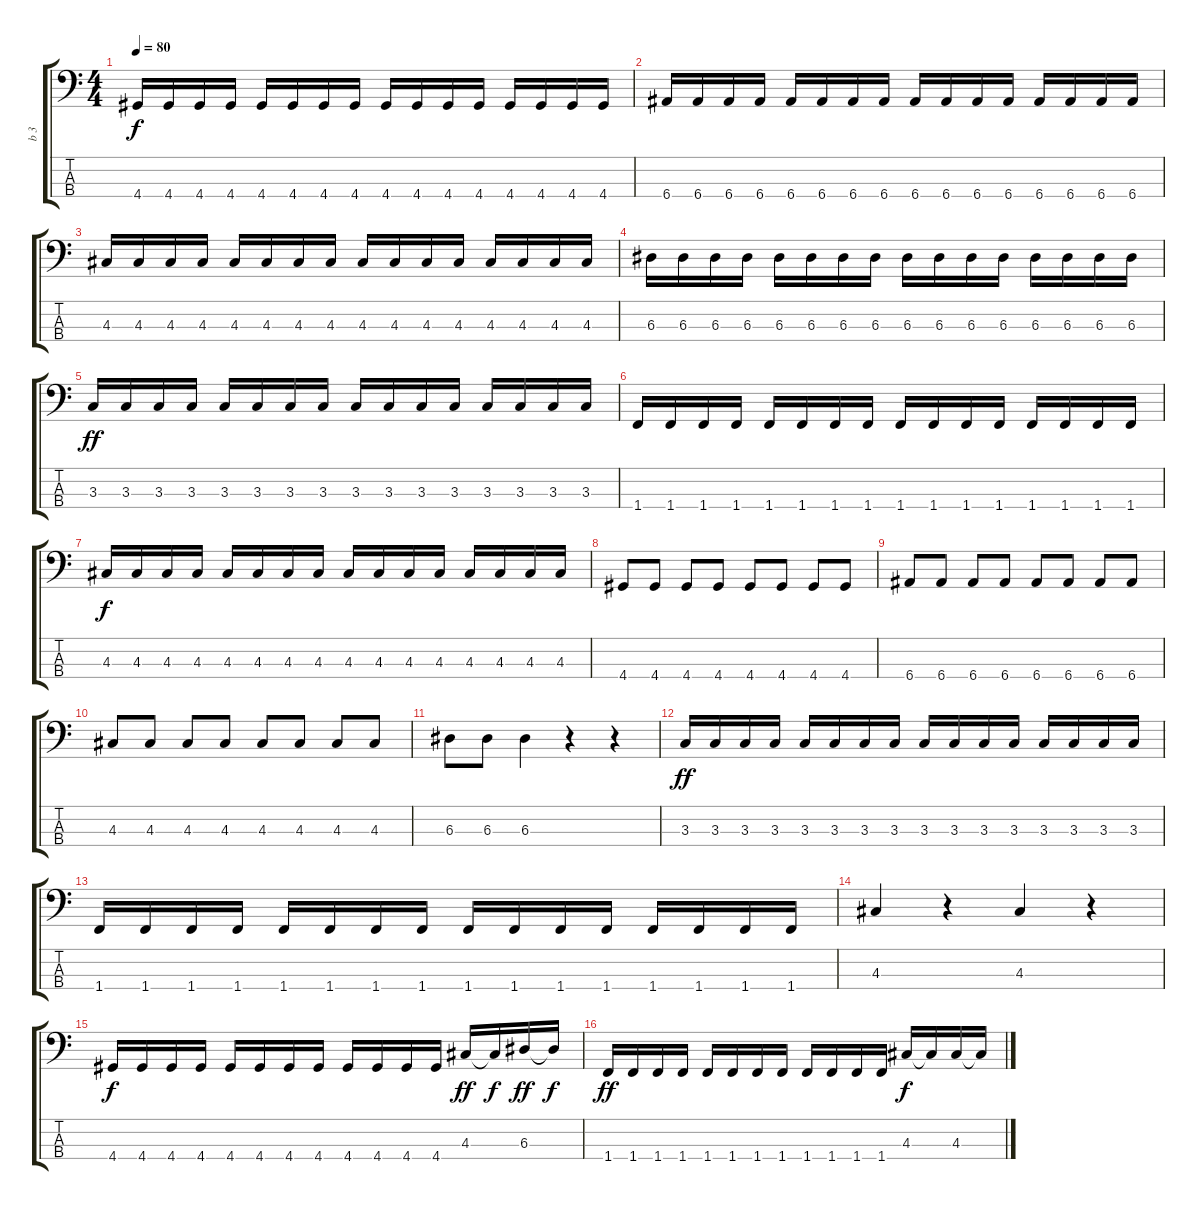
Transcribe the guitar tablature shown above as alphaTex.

\track ("b 3" "b 3") {instrument electricbassfinger}
\staff {score tabs}
\tuning (G2 D2 A1 E1) {hide}
\ts (4 4)
\tempo 80
\clef f4
\ks c
4.4.16{dy f} 4.4.16 4.4.16 4.4.16 4.4.16 4.4.16 4.4.16 4.4.16 4.4.16 4.4.16 4.4.16 4.4.16 4.4.16 4.4.16 4.4.16 4.4.16 |
6.4.16 6.4.16 6.4.16 6.4.16 6.4.16 6.4.16 6.4.16 6.4.16 6.4.16 6.4.16 6.4.16 6.4.16 6.4.16 6.4.16 6.4.16 6.4.16 |
4.3.16 4.3.16 4.3.16 4.3.16 4.3.16 4.3.16 4.3.16 4.3.16 4.3.16 4.3.16 4.3.16 4.3.16 4.3.16 4.3.16 4.3.16 4.3.16 |
6.3.16 6.3.16 6.3.16 6.3.16 6.3.16 6.3.16 6.3.16 6.3.16 6.3.16 6.3.16 6.3.16 6.3.16 6.3.16 6.3.16 6.3.16 6.3.16 |
3.3.16{dy ff} 3.3.16 3.3.16 3.3.16 3.3.16 3.3.16 3.3.16 3.3.16 3.3.16 3.3.16 3.3.16 3.3.16 3.3.16 3.3.16 3.3.16 3.3.16 |
1.4.16 1.4.16 1.4.16 1.4.16 1.4.16 1.4.16 1.4.16 1.4.16 1.4.16 1.4.16 1.4.16 1.4.16 1.4.16 1.4.16 1.4.16 1.4.16 |
4.3.16{dy f} 4.3.16 4.3.16 4.3.16 4.3.16 4.3.16 4.3.16 4.3.16 4.3.16 4.3.16 4.3.16 4.3.16 4.3.16 4.3.16 4.3.16 4.3.16 |
4.4.8 4.4.8 4.4.8 4.4.8 4.4.8 4.4.8 4.4.8 4.4.8 |
6.4.8 6.4.8 6.4.8 6.4.8 6.4.8 6.4.8 6.4.8 6.4.8 |
4.3.8 4.3.8 4.3.8 4.3.8 4.3.8 4.3.8 4.3.8 4.3.8 |
6.3.8 6.3.8 6.3.4 r.4 r.4 |
3.3.16{dy ff} 3.3.16 3.3.16 3.3.16 3.3.16 3.3.16 3.3.16 3.3.16 3.3.16 3.3.16 3.3.16 3.3.16 3.3.16 3.3.16 3.3.16 3.3.16 |
1.4.16 1.4.16 1.4.16 1.4.16 1.4.16 1.4.16 1.4.16 1.4.16 1.4.16 1.4.16 1.4.16 1.4.16 1.4.16 1.4.16 1.4.16 1.4.16 |
4.3.4 r.4 4.3.4 r.4 |
4.4.16{dy f} 4.4.16 4.4.16 4.4.16 4.4.16 4.4.16 4.4.16 4.4.16 4.4.16 4.4.16 4.4.16 4.4.16 4.3.16{dy ff} 4.3{t}.16{dy f} 6.3.16{dy ff} 6.3{t}.16{dy f} |
1.4.16{dy ff} 1.4.16 1.4.16 1.4.16 1.4.16 1.4.16 1.4.16 1.4.16 1.4.16 1.4.16 1.4.16 1.4.16 4.3.16{dy f} 4.3{t}.16 4.3.16 4.3{t}.16
